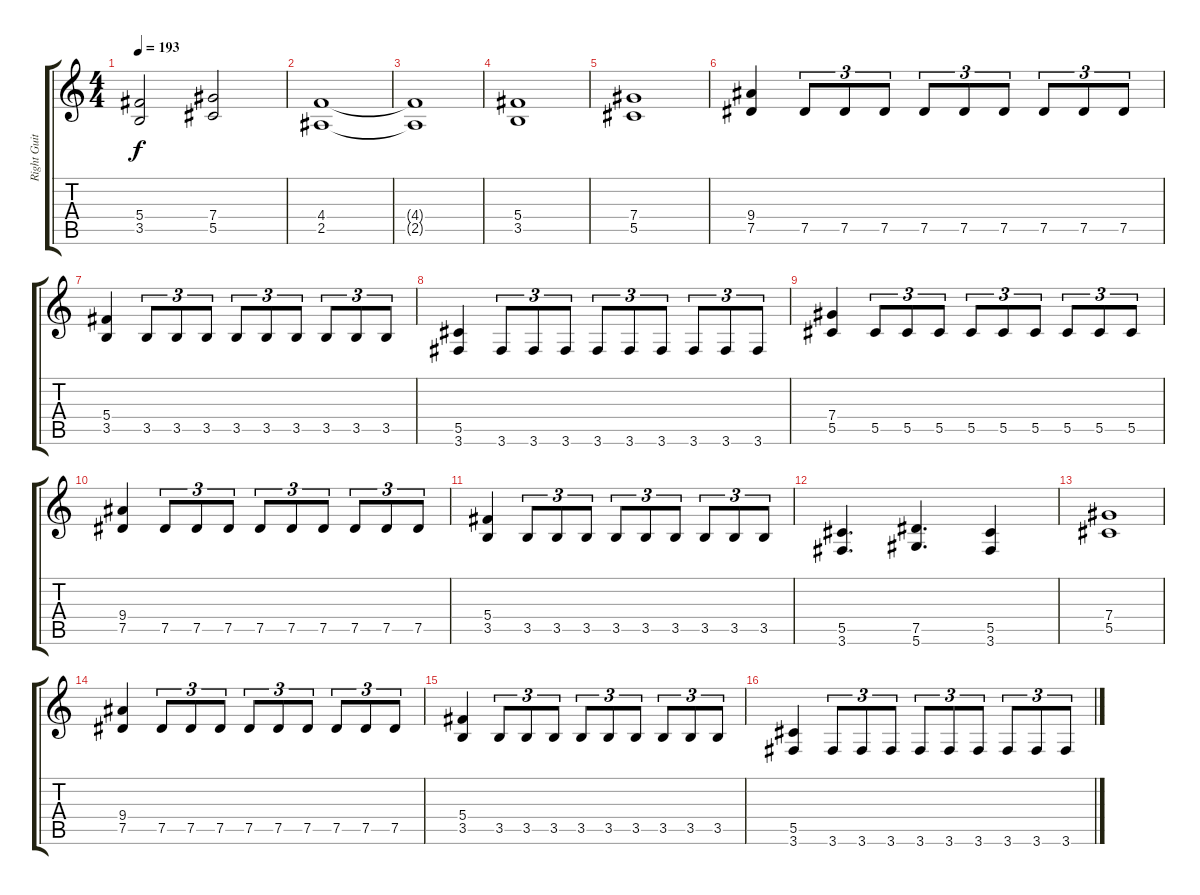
\track ("Right Guitar" "Right Guit") {instrument distortionguitar}
\staff {score tabs}
\tuning (Eb4 Bb3 Gb3 Db3 Ab2 Eb2) {hide}
\ts (4 4)
\tempo 193
\clef g2
\ks c
(5.4 3.5).2{dy f} (7.4 5.5).2 |
(4.4 2.5).1 |
(4.4{t} 2.5{t}).1 |
(5.4 3.5).1 |
(7.4 5.5).1 |
(9.4 7.5).4 7.5.8{tu (3 2)} 7.5.8{tu (3 2)} 7.5.8{tu (3 2)} 7.5.8{tu (3 2)} 7.5.8{tu (3 2)} 7.5.8{tu (3 2)} 7.5.8{tu (3 2)} 7.5.8{tu (3 2)} 7.5.8{tu (3 2)} |
(5.4 3.5).4 3.5.8{tu (3 2)} 3.5.8{tu (3 2)} 3.5.8{tu (3 2)} 3.5.8{tu (3 2)} 3.5.8{tu (3 2)} 3.5.8{tu (3 2)} 3.5.8{tu (3 2)} 3.5.8{tu (3 2)} 3.5.8{tu (3 2)} |
(5.5 3.6).4 3.6.8{tu (3 2)} 3.6.8{tu (3 2)} 3.6.8{tu (3 2)} 3.6.8{tu (3 2)} 3.6.8{tu (3 2)} 3.6.8{tu (3 2)} 3.6.8{tu (3 2)} 3.6.8{tu (3 2)} 3.6.8{tu (3 2)} |
(7.4 5.5).4 5.5.8{tu (3 2)} 5.5.8{tu (3 2)} 5.5.8{tu (3 2)} 5.5.8{tu (3 2)} 5.5.8{tu (3 2)} 5.5.8{tu (3 2)} 5.5.8{tu (3 2)} 5.5.8{tu (3 2)} 5.5.8{tu (3 2)} |
(9.4 7.5).4 7.5.8{tu (3 2)} 7.5.8{tu (3 2)} 7.5.8{tu (3 2)} 7.5.8{tu (3 2)} 7.5.8{tu (3 2)} 7.5.8{tu (3 2)} 7.5.8{tu (3 2)} 7.5.8{tu (3 2)} 7.5.8{tu (3 2)} |
(5.4 3.5).4 3.5.8{tu (3 2)} 3.5.8{tu (3 2)} 3.5.8{tu (3 2)} 3.5.8{tu (3 2)} 3.5.8{tu (3 2)} 3.5.8{tu (3 2)} 3.5.8{tu (3 2)} 3.5.8{tu (3 2)} 3.5.8{tu (3 2)} |
(5.5 3.6).4{d} (7.5 5.6).4{d} (5.5 3.6).4 |
(7.4 5.5).1 |
(9.4 7.5).4 7.5.8{tu (3 2)} 7.5.8{tu (3 2)} 7.5.8{tu (3 2)} 7.5.8{tu (3 2)} 7.5.8{tu (3 2)} 7.5.8{tu (3 2)} 7.5.8{tu (3 2)} 7.5.8{tu (3 2)} 7.5.8{tu (3 2)} |
(5.4 3.5).4 3.5.8{tu (3 2)} 3.5.8{tu (3 2)} 3.5.8{tu (3 2)} 3.5.8{tu (3 2)} 3.5.8{tu (3 2)} 3.5.8{tu (3 2)} 3.5.8{tu (3 2)} 3.5.8{tu (3 2)} 3.5.8{tu (3 2)} |
(5.5 3.6).4 3.6.8{tu (3 2)} 3.6.8{tu (3 2)} 3.6.8{tu (3 2)} 3.6.8{tu (3 2)} 3.6.8{tu (3 2)} 3.6.8{tu (3 2)} 3.6.8{tu (3 2)} 3.6.8{tu (3 2)} 3.6.8{tu (3 2)}
